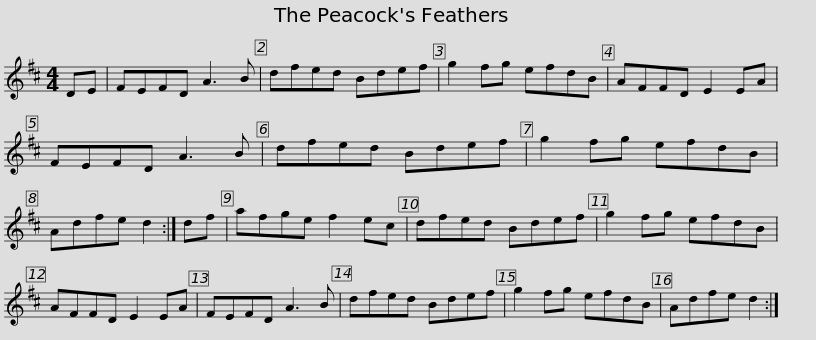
X:1
L:1/8
M:4/4
I:linebreak $
K:D
V:1 treble
V:1
 DE | FEFD A3 B | dfed Bdef | g2 fg efdB | AFFD E2 EA |$ %5
 FEFD A3 B | dfed Bdef | g2 fg efdB | Adfe d2 :|$ df | %10
 afge f2 ec | dfed Bdef | g2 fg efdB | AFFD E2 EA |$ FEFD A3 B | %15
 dfed Bdef | g2 fg efdB | Adfe d2 :| %18
